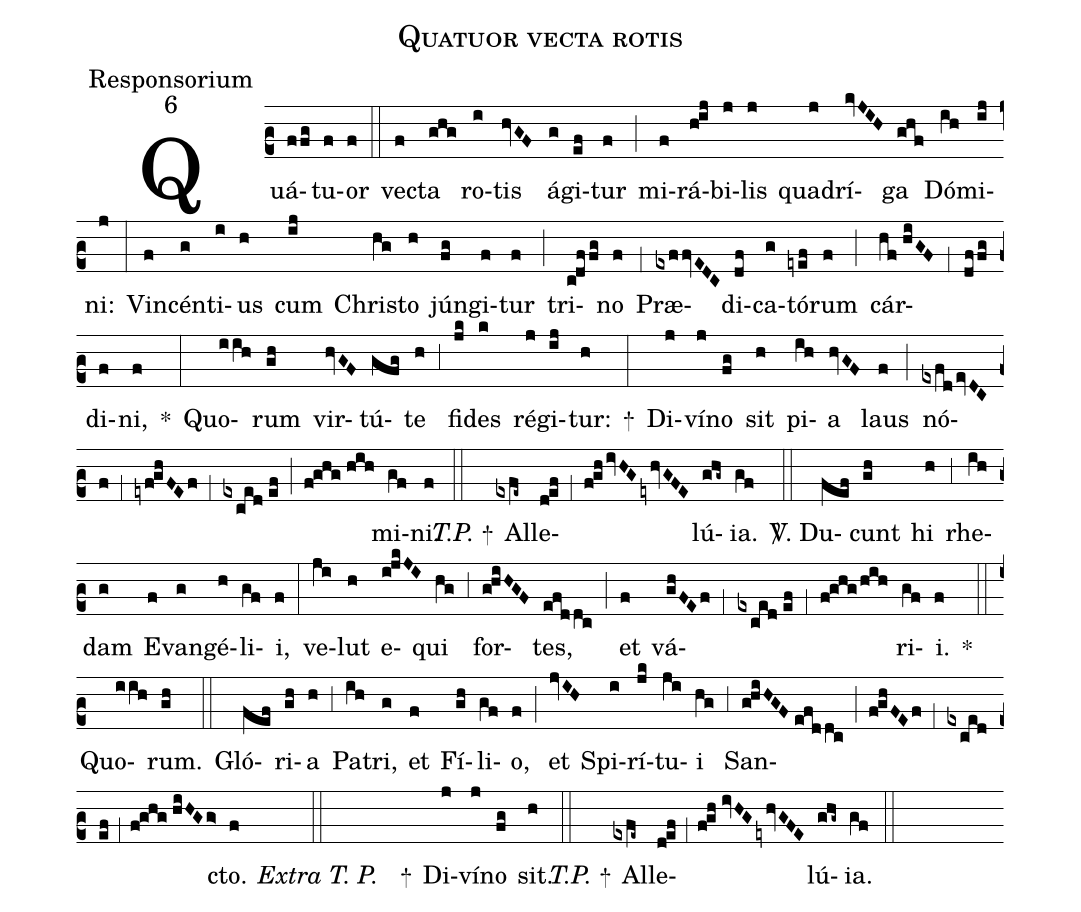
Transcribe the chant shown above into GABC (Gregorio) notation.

name:Quatuor vecta rotis;
office-part:Responsorium;
mode:6;
%%
(c2) Quá(ffg)tu(f)or(f) (::)
ve(f)cta(ghg) ro(i)tis(hvGF) á(g)gi(ef)tur(f) (;) mi(f)rá(h!ij)bi(j)lis(j) qua(j)drí(kvJIH)ga(ghf) Dó(ih)mi(ij)ni:(j) (:)
Vin(f)cén(g)ti(i)us(h) cum(ij) Chri(hg)sto(h) jún(fg)gi(f)tur(f) (;) tri(c!dffg)no(f) (,1) Præ(exffvEDC)di(df)ca(g)tó(eyef)rum(f) (;) cár(hf//hiGF,1dffg)di(f)ni,(f) *(:) Quo(iih)rum(gh) vir(hvGF)tú(gfg)te(h) (,3) fi(jk)des(k) ré(j)gi(ij)tur:(h) +(:) Di(j)ví(j)no(fg) sit(h) pi(ih)a(hvGF) laus(f) (;) nó(exfd/evDC/f,1eyf!ghFEf,1exced//ef;f!ghg//hih)mi(gf)ni.(f) (::) <i>T.P.</i> +() Al(exfe~)le(d!ef,1f!gh/ivHG/eyhvGFE)lú(ghg~)ia.(gf) (::)

<sp>V/</sp>. Du(fef)cunt(gh) hi(h) (,3) rhe(ih)dam(g) E(f)van(g)gé(h)li(gf)i,(f) (:)
ve(ji)lut(h) e(i!jkJI)qui(hg) (,3) for(g!hiHGF)tes,(efddc) (;) et(f) vá(ghFEf,1exced//ef,1f!ghg/hih)ri(gf)i.(f) *(::) Quo(iih)rum.(gh) (::)

Gló(fef)ri(gh)a(h) (,3) Pa(ih)tri,(g) et(f) Fí(gh)li(gf)o,(f) (;) et(jvIH) Spi(i)rí(jk)tu(ji)i(hg) (,3) San(g!hiHGF//efddc;f!ghFEf,1exced//ef,1f!ghg//hiHGg>)cto.(f) <i>Extra T. P.</i>(::) +() Di(j)ví(j)no(fg) sit.(h) (::) <i>T.P.</i> +() Al(exfe~)le(d!ef,1f!gh//ivHG/eyhvGFE)lú(ghg~)ia.(gf) (::)
